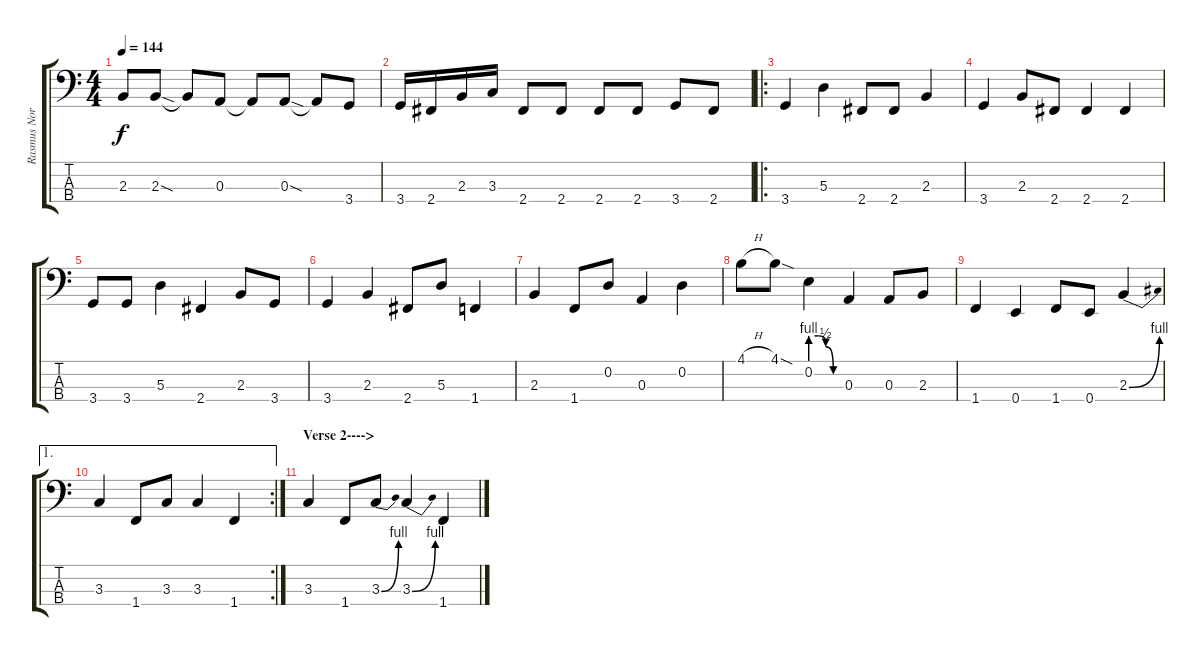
\track ("Rasmus Nora" "Rasmus Nor") {instrument electricbassfinger}
\staff {score tabs}
\tuning (G2 D2 A1 E1) {hide}
\ts (4 4)
\tempo 144
\clef f4
\ks c
2.3{t}.8{dy f} 2.3{sod}.8 2.3{t}.8 0.3.8 0.3{t}.8 0.3{sod}.8 0.3{t}.8 3.4.8 |
3.4.16 2.4.16 2.3.16 3.3.16 2.4.8 2.4.8 2.4.8 2.4.8 3.4.8 2.4.8 |
\ro
3.4.4 5.3.4 2.4.8 2.4.8 2.3.4 |
3.4.4 2.3.8 2.4.8 2.4.4 2.4.4 |
3.4.8 3.4.8 5.3.4 2.4.4 2.3.8 3.4.8 |
3.4.4 2.3.4 2.4.8 5.3.8 1.4.4 |
2.3.4 1.4.8 0.2.8 0.3.4 0.2.4 |
4.1{h}.8 4.1{sod}.8 0.2{be (custom 0 4 15 4 30 2 45 0 60 0)}.4 0.3.4 0.3.8 2.3.8 |
1.4.4 0.4.4 1.4.8 0.4.8 2.3{be (bend 0 0 60 4)}.4 |
\ae 1
\rc 2
3.3.4 1.4.8 3.3.8 3.3.4 1.4.4 |
\section ("" "Verse 2---->")
3.3.4 1.4.8 3.3{be (bend 0 0 60 4)}.8 3.3{be (bend 0 0 60 4)}.4 1.4.4
